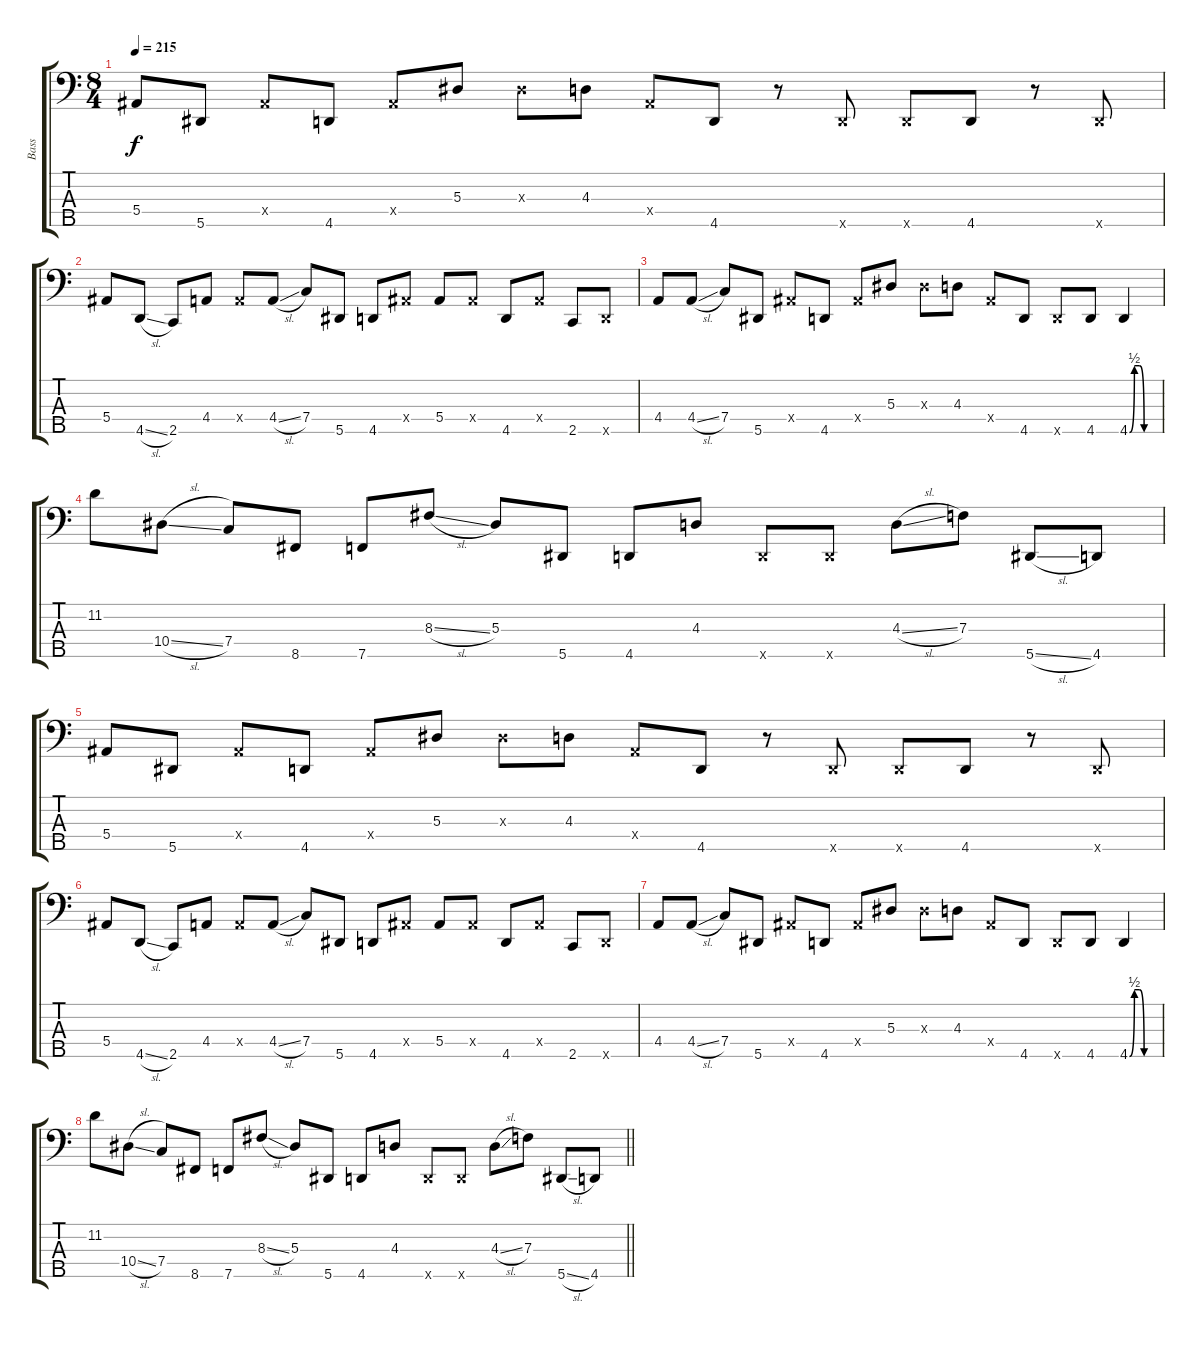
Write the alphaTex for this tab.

\track ("Bass" "Bass") {instrument electricbasspick}
\staff {score tabs}
\tuning (F2 Eb2 Bb1 F1 Bb0) {hide}
\ts (8 4)
\section ("" "")
\tempo 215
\clef f4
\ks c
5.4.8{dy f} 5.5.8 5.4{x}.8 4.5.8 5.4{x}.8 5.3.8 5.3{x}.8 4.3.8 5.4{x}.8 4.5.8 r.8 4.5{x}.8 4.5{x}.8 4.5.8 r.8 4.5{x}.8 |
5.4.8 4.5{sl}.8 2.5.8 4.4.8 4.4{x}.8 4.4{sl}.8 7.4.8 5.5.8 4.5.8 5.4{x}.8 5.4.8 5.4{x}.8 4.5.8 5.4{x}.8 2.5.8 4.5{x}.8 |
4.4.8 4.4{sl}.8 7.4.8 5.5.8 5.4{x}.8 4.5.8 5.4{x}.8 5.3.8 5.3{x}.8 4.3.8 5.4{x}.8 4.5.8 4.5{x}.8 4.5.8 4.5{be (custom 0 0 10 2 20 2 30 0 60 0)}.4 |
11.2.8 10.4{sl}.8 7.4.8 8.5.8 7.5.8 8.3{sl}.8 5.3.8 5.5.8 4.5.8 4.3.8 4.5{x}.8 4.5{x}.8 4.3{sl}.8 7.3.8 5.5{sl}.8 4.5.8 |
5.4.8 5.5.8 5.4{x}.8 4.5.8 5.4{x}.8 5.3.8 5.3{x}.8 4.3.8 5.4{x}.8 4.5.8 r.8 4.5{x}.8 4.5{x}.8 4.5.8 r.8 4.5{x}.8 |
5.4.8 4.5{sl}.8 2.5.8 4.4.8 4.4{x}.8 4.4{sl}.8 7.4.8 5.5.8 4.5.8 5.4{x}.8 5.4.8 5.4{x}.8 4.5.8 5.4{x}.8 2.5.8 4.5{x}.8 |
4.4.8 4.4{sl}.8 7.4.8 5.5.8 5.4{x}.8 4.5.8 5.4{x}.8 5.3.8 5.3{x}.8 4.3.8 5.4{x}.8 4.5.8 4.5{x}.8 4.5.8 4.5{be (custom 0 0 10 2 20 2 30 0 60 0)}.4 |
\barLineRight lightlight
11.2.8 10.4{sl}.8 7.4.8 8.5.8 7.5.8 8.3{sl}.8 5.3.8 5.5.8 4.5.8 4.3.8 4.5{x}.8 4.5{x}.8 4.3{sl}.8 7.3.8 5.5{sl}.8 4.5.8
